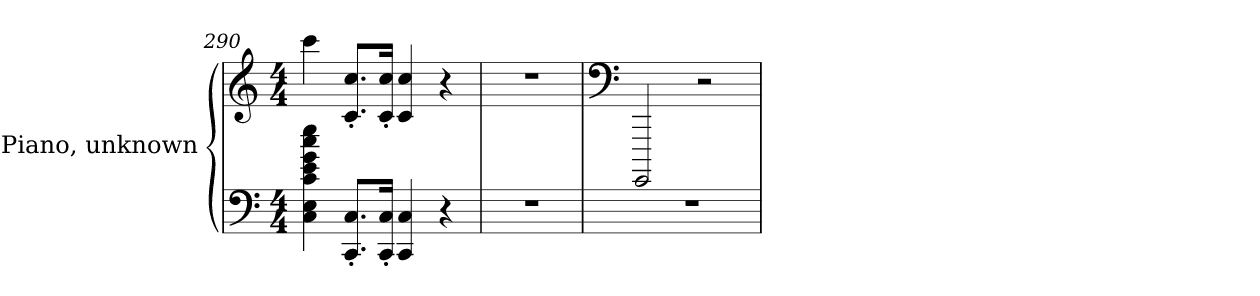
**kern	**kern
*part1	*part1
*staff2	*staff1
*I"Piano, unknown	*
*I'Pno.	*
*clefF4	*clefG2
*k[]	*k[]
*M4/4	*M4/4
=290	=290
4C\ 4E\ 4c\ 4e\ 4g\ 4cc\ 4ee\	4ccc\
8.CC/' 8.C/'L	8.c/' 8.cc/'L
16CC/' 16C/'Jk	16c/' 16cc/'Jk
4CC/ 4C/	4c/ 4cc/
4r	4r
=291	=291
1r	1r
!!LO:LB:g=z
=292	=292
*	*clefF4
1r	2GGGG/
.	2r
=	=
*-	*-
